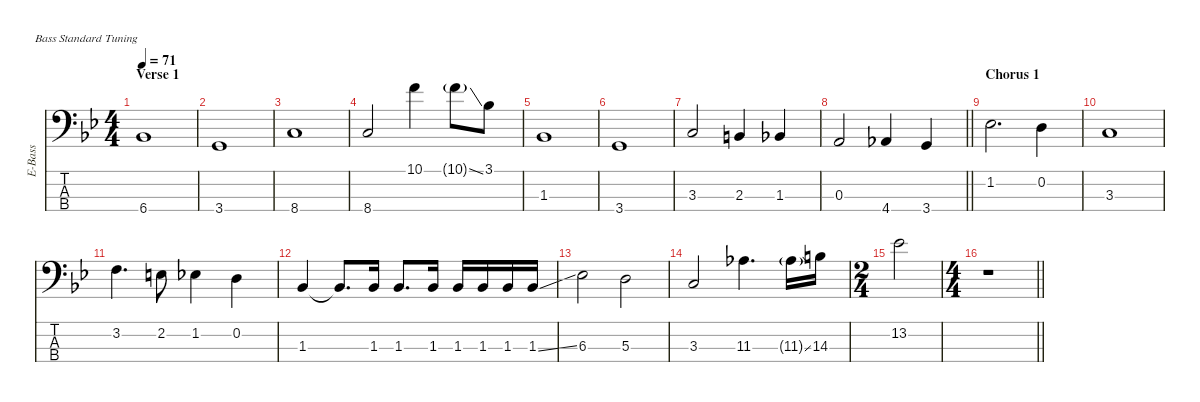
\defaultSystemsLayout 8
\hideDynamics
\bracketExtendMode nobrackets
\otherSystemsTrackNameOrientation horizontal
\track ("Bass" "E-Bass") {defaultSystemsLayout 8 instrument electricbasspick}
\staff {score tabs}
\tuning (G2 D2 A1 E1)
\ts (4 4)
\section ("" "Verse 1")
\tempo 71
\clef f4
\ks gminor
6.4{acc b}.1{dy f beam Up} |
3.4{acc forcenatural}.1{beam Up} |
8.4{acc forcenatural}.1{beam Up} |
8.4{acc forcenatural}.2{beam Up} 10.1{acc forcenatural}.4{beam Down} 10.1{ss g acc forcenatural}.8{beam Down} 3.1{acc b}.8{beam Down} |
1.3{acc b}.1{beam Up} |
3.4{acc forcenatural}.1{beam Up} |
3.3{acc forcenatural}.2{beam Up} 2.3{acc forcenatural}.4{beam Up} 1.3{acc b}.4{beam Up} |
\barLineRight lightlight
0.3{acc forcenatural}.2{beam Up} 4.4{acc b}.4{beam Up} 3.4{acc forcenatural}.4{beam Up} |
\section ("" "Chorus 1")
1.2{acc b}.2{d beam Down} 0.2{acc forcenatural}.4{beam Down} |
3.3{acc forcenatural}.1{beam Up} |
3.2{acc forcenatural}.4{d beam Down} 2.2{acc forcenatural}.8{beam Down} 1.2{acc b}.4{beam Down} 0.2{acc forcenatural}.4{beam Down} |
1.3{acc b}.4{beam Up} 1.3{t acc b}.8{d beam Up} 1.3{acc b}.16{beam Up} 1.3{acc b}.8{d beam Up} 1.3{acc b}.16{beam Up} 1.3{acc b}.16{beam Up} 1.3{acc b}.16{beam Up} 1.3{acc b}.16{beam Up} 1.3{ss acc b}.16{beam Up} |
6.3{acc b}.2{beam Down} 5.3{acc forcenatural}.2{beam Down} |
3.3{acc forcenatural}.2{beam Up} 11.3{acc b}.4{d beam Down} 11.3{ss g acc b}.16{beam Down} 14.3{acc forcenatural}.16{beam Down} |
\ts (2 4)
13.2{acc b}.2{beam Down} |
\ts (4 4)
\barLineRight lightlight
r.1{beam Down}
